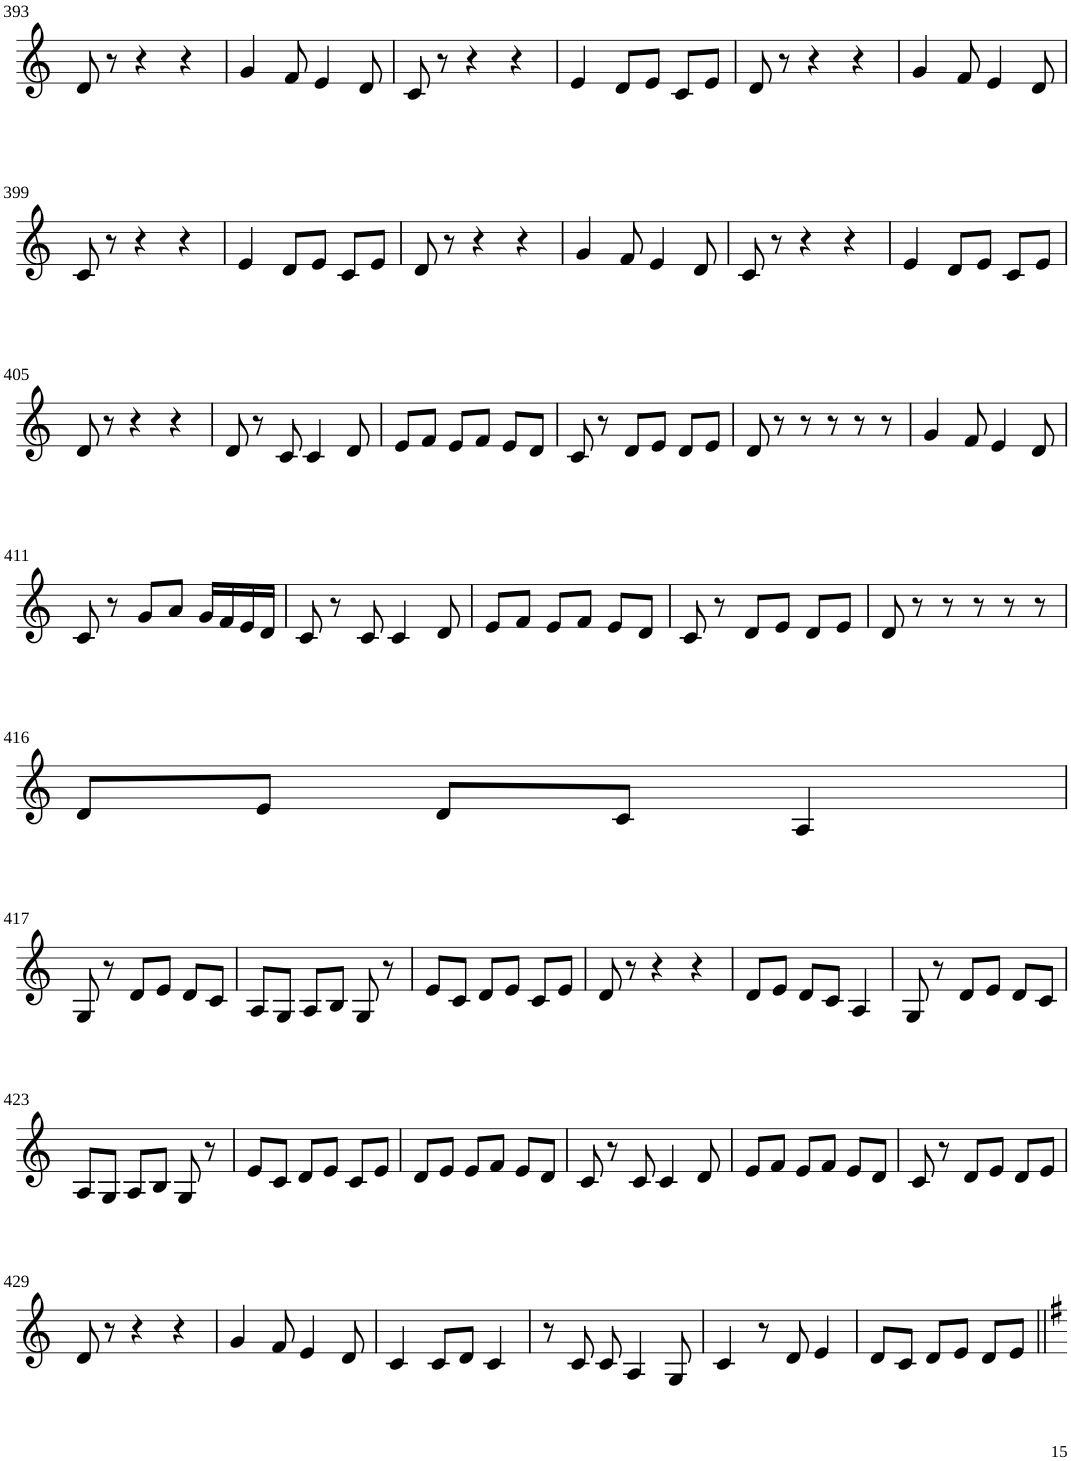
**kern
*part1
*staff1
*I"Violin
!!LO:PB:g=z
*clefG2
*k[]
*C:
*M3/4
=393
8d/
8r
4r
4r
=394
4g/
8f/
4e/
8d/
=395
8c/
8r
4r
4r
=396
4e/
8d/L
8e/J
8c/L
8e/J
=397
8d/
8r
4r
4r
=398
4g/
8f/
4e/
8d/
!!LO:LB:g=z
=399
8c/
8r
4r
4r
=400
4e/
8d/L
8e/J
8c/L
8e/J
=401
8d/
8r
4r
4r
=402
4g/
8f/
4e/
8d/
=403
8c/
8r
4r
4r
=404
4e/
8d/L
8e/J
8c/L
8e/J
!!LO:LB:g=z
=405
8d/
8r
4r
4r
=406
8d/
8r
8c/
4c/
8d/
=407
8e/L
8f/J
8e/L
8f/J
8e/L
8d/J
=408
8c/
8r
8d/L
8e/J
8d/L
8e/J
=409
8d/
8r
8r
8r
8r
8r
=410
4g/
8f/
4e/
8d/
!!LO:LB:g=z
=411
8c/
8r
8g/L
8a/J
16g/LL
16f/
16e/
16d/JJ
=412
8c/
8r
8c/
4c/
8d/
=413
8e/L
8f/J
8e/L
8f/J
8e/L
8d/J
=414
8c/
8r
8d/L
8e/J
8d/L
8e/J
=415
8d/
8r
8r
8r
8r
8r
!!LO:LB:g=z
=416
8d/L
8e/J
8d/L
8c/J
4A/
!!LO:LB:g=z
=417
8G/
8r
8d/L
8e/J
8d/L
8c/J
=418
8A/L
8G/J
8A/L
8B/J
8G/
8r
=419
8e/L
8c/J
8d/L
8e/J
8c/L
8e/J
=420
8d/
8r
4r
4r
=421
8d/L
8e/J
8d/L
8c/J
4A/
=422
8G/
8r
8d/L
8e/J
8d/L
8c/J
!!LO:LB:g=z
=423
8A/L
8G/J
8A/L
8B/J
8G/
8r
=424
8e/L
8c/J
8d/L
8e/J
8c/L
8e/J
=425
8d/L
8e/J
8e/L
8f/J
8e/L
8d/J
=426
8c/
8r
8c/
4c/
8d/
=427
8e/L
8f/J
8e/L
8f/J
8e/L
8d/J
=428
8c/
8r
8d/L
8e/J
8d/L
8e/J
!!LO:LB:g=z
=429
8d/
8r
4r
4r
=430
4g/
8f/
4e/
8d/
=431
4c/
8c/L
8d/J
4c/
=432
8r
8c/
8c/
4A/
8G/
=433
4c/
8r
8d/
4e/
=434
8d/L
8c/J
8d/L
8e/J
8d/L
8e/J
=||
*-
